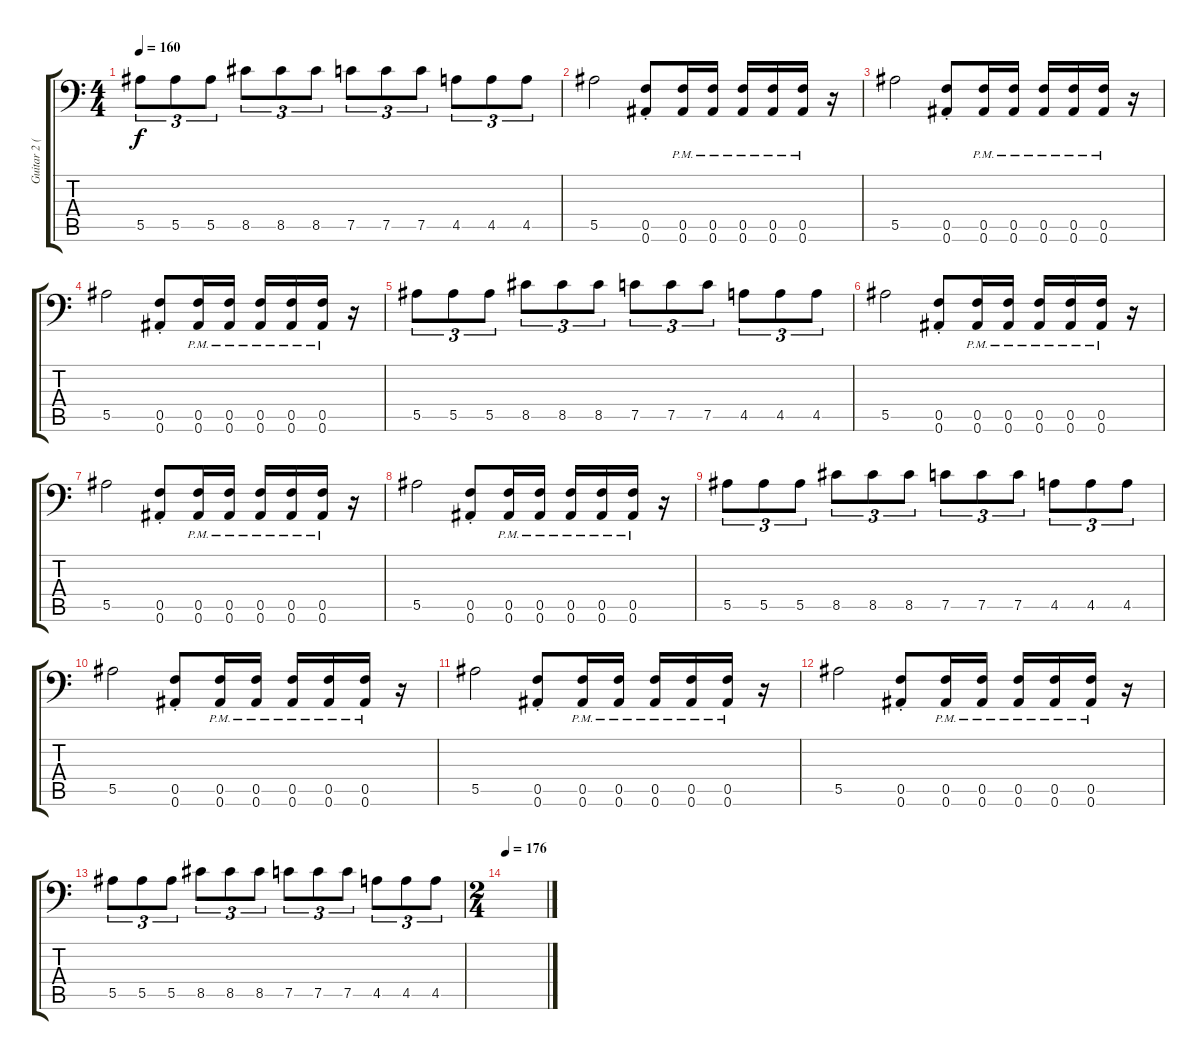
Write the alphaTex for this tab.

\track ("Guitar 2 (Left)" "Guitar 2 (") {instrument distortionguitar}
\staff {score tabs}
\tuning (C4 G3 Eb3 Bb2 F2 Bb1) {hide}
\ts (4 4)
\tempo 160
\clef f4
\ks c
5.5.8{tu (3 2) dy f} 5.5.8{tu (3 2)} 5.5.8{tu (3 2)} 8.5.8{tu (3 2)} 8.5.8{tu (3 2)} 8.5.8{tu (3 2)} 7.5.8{tu (3 2)} 7.5.8{tu (3 2)} 7.5.8{tu (3 2)} 4.5.8{tu (3 2)} 4.5.8{tu (3 2)} 4.5.8{tu (3 2)} |
5.5.2 (0.5{st} 0.6{st}).8 (0.5{pm} 0.6{pm}).16 (0.5{pm} 0.6{pm}).16 (0.5{pm} 0.6{pm}).16 (0.5{pm} 0.6{pm}).16 (0.5{pm} 0.6{pm}).16 r.16 |
5.5.2 (0.5{st} 0.6{st}).8 (0.5{pm} 0.6{pm}).16 (0.5{pm} 0.6{pm}).16 (0.5{pm} 0.6{pm}).16 (0.5{pm} 0.6{pm}).16 (0.5{pm} 0.6{pm}).16 r.16 |
5.5.2 (0.5{st} 0.6{st}).8 (0.5{pm} 0.6{pm}).16 (0.5{pm} 0.6{pm}).16 (0.5{pm} 0.6{pm}).16 (0.5{pm} 0.6{pm}).16 (0.5{pm} 0.6{pm}).16 r.16 |
5.5.8{tu (3 2)} 5.5.8{tu (3 2)} 5.5.8{tu (3 2)} 8.5.8{tu (3 2)} 8.5.8{tu (3 2)} 8.5.8{tu (3 2)} 7.5.8{tu (3 2)} 7.5.8{tu (3 2)} 7.5.8{tu (3 2)} 4.5.8{tu (3 2)} 4.5.8{tu (3 2)} 4.5.8{tu (3 2)} |
5.5.2 (0.5{st} 0.6{st}).8 (0.5{pm} 0.6{pm}).16 (0.5{pm} 0.6{pm}).16 (0.5{pm} 0.6{pm}).16 (0.5{pm} 0.6{pm}).16 (0.5{pm} 0.6{pm}).16 r.16 |
5.5.2 (0.5{st} 0.6{st}).8 (0.5{pm} 0.6{pm}).16 (0.5{pm} 0.6{pm}).16 (0.5{pm} 0.6{pm}).16 (0.5{pm} 0.6{pm}).16 (0.5{pm} 0.6{pm}).16 r.16 |
5.5.2 (0.5{st} 0.6{st}).8 (0.5{pm} 0.6{pm}).16 (0.5{pm} 0.6{pm}).16 (0.5{pm} 0.6{pm}).16 (0.5{pm} 0.6{pm}).16 (0.5{pm} 0.6{pm}).16 r.16 |
5.5.8{tu (3 2)} 5.5.8{tu (3 2)} 5.5.8{tu (3 2)} 8.5.8{tu (3 2)} 8.5.8{tu (3 2)} 8.5.8{tu (3 2)} 7.5.8{tu (3 2)} 7.5.8{tu (3 2)} 7.5.8{tu (3 2)} 4.5.8{tu (3 2)} 4.5.8{tu (3 2)} 4.5.8{tu (3 2)} |
5.5.2 (0.5{st} 0.6{st}).8 (0.5{pm} 0.6{pm}).16 (0.5{pm} 0.6{pm}).16 (0.5{pm} 0.6{pm}).16 (0.5{pm} 0.6{pm}).16 (0.5{pm} 0.6{pm}).16 r.16 |
5.5.2 (0.5{st} 0.6{st}).8 (0.5{pm} 0.6{pm}).16 (0.5{pm} 0.6{pm}).16 (0.5{pm} 0.6{pm}).16 (0.5{pm} 0.6{pm}).16 (0.5{pm} 0.6{pm}).16 r.16 |
5.5.2 (0.5{st} 0.6{st}).8 (0.5{pm} 0.6{pm}).16 (0.5{pm} 0.6{pm}).16 (0.5{pm} 0.6{pm}).16 (0.5{pm} 0.6{pm}).16 (0.5{pm} 0.6{pm}).16 r.16 |
5.5.8{tu (3 2)} 5.5.8{tu (3 2)} 5.5.8{tu (3 2)} 8.5.8{tu (3 2)} 8.5.8{tu (3 2)} 8.5.8{tu (3 2)} 7.5.8{tu (3 2)} 7.5.8{tu (3 2)} 7.5.8{tu (3 2)} 4.5.8{tu (3 2)} 4.5.8{tu (3 2)} 4.5.8{tu (3 2)} |
\ts (2 4)
\tempo 176
